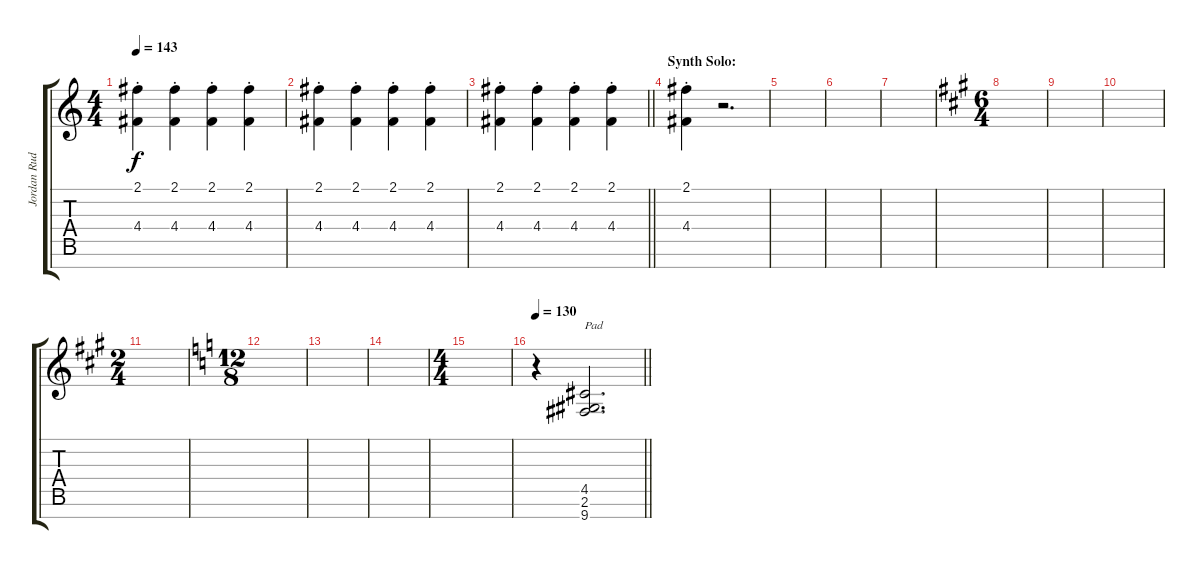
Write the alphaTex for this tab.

\track ("Jordan Rudess - Right Hand Effects I" "Jordan Rud") {instrument fx1rain}
\staff {score tabs}
\tuning (E5 B4 G4 D4 A3 E3 B2) {hide}
\ts (4 4)
\tempo 143
\clef g2
\ks c
(2.1{st} 4.4{st}).4{dy f} (2.1{st} 4.4{st}).4 (2.1{st} 4.4{st}).4 (2.1{st} 4.4{st}).4 |
(2.1{st} 4.4{st}).4 (2.1{st} 4.4{st}).4 (2.1{st} 4.4{st}).4 (2.1{st} 4.4{st}).4 |
\barLineRight lightlight
(2.1{st} 4.4{st}).4 (2.1{st} 4.4{st}).4 (2.1{st} 4.4{st}).4 (2.1{st} 4.4{st}).4 |
\section ("" "Synth Solo:")
(2.1{st} 4.4{st}).4 r.2{d} |
|
|
|
\ts (6 4)
\ks a
|
|
|
\ts (2 4)
|
\ts (12 8)
\ks c
|
|
|
\ts (4 4)
|
\tempo 130
\barLineRight lightlight
r.4{volume 0} (4.5 2.6 9.7).2{d txt "Pad" volume 13 instrument pad8sweep}
